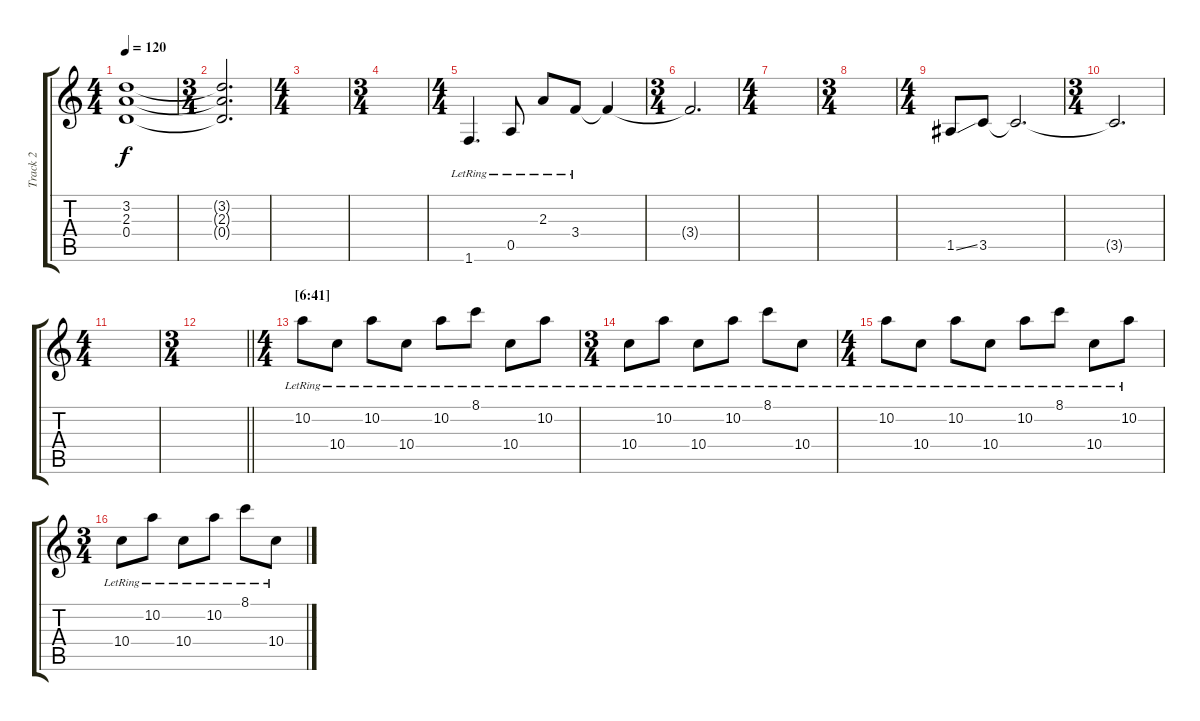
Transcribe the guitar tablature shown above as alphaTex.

\track ("Track 2" "Track 2") {instrument electricguitarjazz}
\staff {score tabs}
\tuning (E4 B3 G3 D3 A2 E2) {hide}
\ts (4 4)
\tempo 120
\clef g2
\ks c
(3.2 2.3 0.4).1{dy f} |
\ts (3 4)
(3.2{t} 2.3{t} 0.4{t}).2{d} |
\ts (4 4)
|
\ts (3 4)
|
\ts (4 4)
1.6{lr}.4{d} 0.5{lr}.8 2.3{lr}.8 3.4{lr}.8 3.4{t}.4 |
\ts (3 4)
3.4{t}.2{d} |
\ts (4 4)
|
\ts (3 4)
|
\ts (4 4)
1.5{ss}.8 3.5.8 3.5{t}.2{d} |
\ts (3 4)
3.5{t}.2{d} |
\ts (4 4)
|
\ts (3 4)
\barLineRight lightlight
|
\ts (4 4)
\section ("" "[6:41]")
10.2{lr}.8 10.4{lr}.8 10.2{lr}.8 10.4{lr}.8 10.2{lr}.8 8.1{lr}.8 10.4{lr}.8 10.2{lr}.8 |
\ts (3 4)
10.4{lr}.8 10.2{lr}.8 10.4{lr}.8 10.2{lr}.8 8.1{lr}.8 10.4{lr}.8 |
\ts (4 4)
10.2{lr}.8 10.4{lr}.8 10.2{lr}.8 10.4{lr}.8 10.2{lr}.8 8.1{lr}.8 10.4{lr}.8 10.2{lr}.8 |
\ts (3 4)
10.4{lr}.8 10.2{lr}.8 10.4{lr}.8 10.2{lr}.8 8.1{lr}.8 10.4{lr}.8
